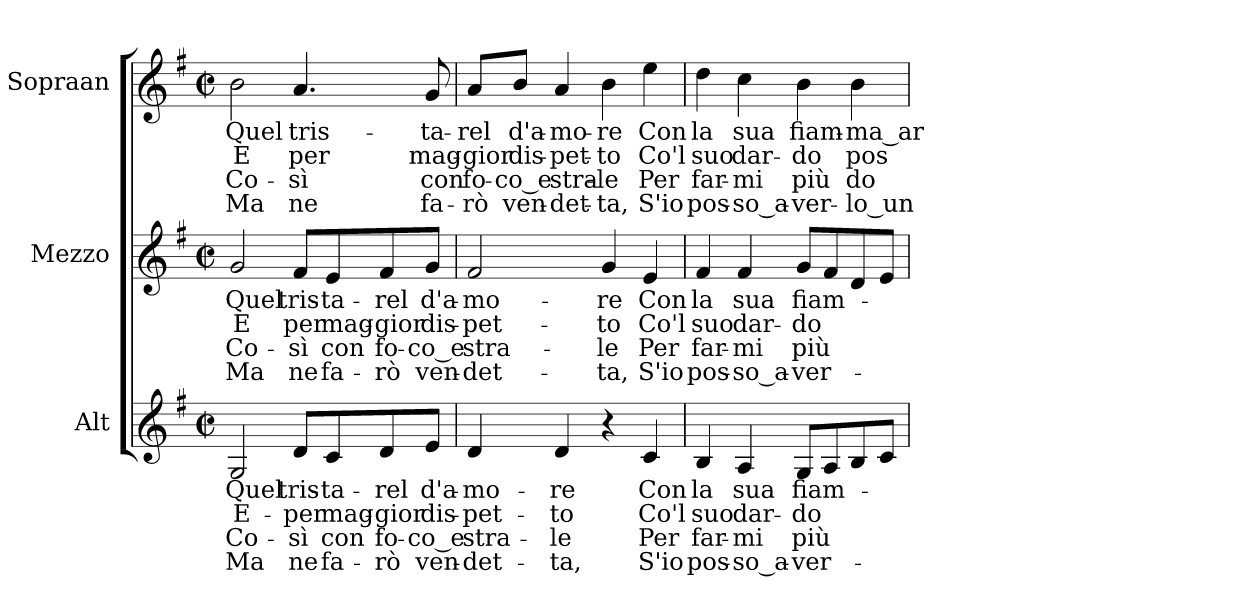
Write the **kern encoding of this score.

**kern	**text	**text	**text	**text	**kern	**text	**text	**text	**text	**kern	**text	**text	**text	**text
*part3	*part3	*part3	*part3	*part3	*part2	*part2	*part2	*part2	*part2	*part1	*part1	*part1	*part1	*part1
*staff3	*staff3	*staff3	*staff3	*staff3	*staff2	*staff2	*staff2	*staff2	*staff2	*staff1	*staff1	*staff1	*staff1	*staff1
*I"Alt	*	*	*	*	*I"Mezzo	*	*	*	*	*I"Sopraan	*	*	*	*
*I't	*	*	*	*	*	*	*	*	*	*I's	*	*	*	*
!!LO:PB:g=z
*clefG2	*	*	*	*	*clefG2	*	*	*	*	*clefG2	*	*	*	*
*ITrd-7c-12	*	*	*	*	*	*	*	*	*	*	*	*	*	*
*k[f#]	*	*	*	*	*k[f#]	*	*	*	*	*k[f#]	*	*	*	*
*G:	*	*	*	*	*G:	*	*	*	*	*G:	*	*	*	*
*M2/2	*	*	*	*	*M2/2	*	*	*	*	*M2/2	*	*	*	*
*met(c|)	*	*	*	*	*met(c|)	*	*	*	*	*met(c|)	*	*	*	*
=1	=1	=1	=1	=1	=1	=1	=1	=1	=1	=1	=1	=1	=1	=1
!	!LO:LY:b:color=#000000	!LO:LY:b:color=#000000	!LO:LY:b:color=#000000	!LO:LY:b:color=#000000	!	!	!	!	!	!	!	!	!	!
!	!	!	!	!	!	!LO:LY:b:color=#000000	!LO:LY:b:color=#000000	!LO:LY:b:color=#000000	!LO:LY:b:color=#000000	!	!	!	!	!
!	!	!	!	!	!	!	!	!	!	!	!LO:LY:b:color=#000000	!LO:LY:b:color=#000000	!LO:LY:b:color=#000000	!LO:LY:b:color=#000000
2gi/	Quel	E-	Co-	-Ma	2gi/	Quel	E	Co-	-Ma	2bi\	Quel	E	Co-	-Ma
!	!LO:LY:b:color=#000000	!LO:LY:b:color=#000000	!LO:LY:b:color=#000000	!LO:LY:b:color=#000000	!	!	!	!	!	!	!	!	!	!
!	!	!	!	!	!	!LO:LY:b:color=#000000	!LO:LY:b:color=#000000	!LO:LY:b:color=#000000	!LO:LY:b:color=#000000	!	!	!	!	!
!	!	!	!	!	!	!	!	!	!	!	!LO:LY:b:color=#000000	!LO:LY:b:color=#000000	!LO:LY:b:color=#000000	!LO:LY:b:color=#000000
8ddi/L	tris-	-per	sì	ne	8f#i/L	tris-	per	sì	ne	4.ai/	tris-	per	sì	ne
!	!LO:LY:b:color=#000000	!LO:LY:b:color=#000000	!LO:LY:b:color=#000000	!LO:LY:b:color=#000000	!	!	!	!	!	!	!	!	!	!
!	!	!	!	!	!	!LO:LY:b:color=#000000	!LO:LY:b:color=#000000	!LO:LY:b:color=#000000	!LO:LY:b:color=#000000	!	!	!	!	!
8cci/	-ta-	mag-	con	fa-	8ei/	-ta-	mag-	con	fa-	.	.	.	.	.
!	!LO:LY:b:color=#000000	!LO:LY:b:color=#000000	!LO:LY:b:color=#000000	!LO:LY:b:color=#000000	!	!	!	!	!	!	!	!	!	!
!	!	!	!	!	!	!LO:LY:b:color=#000000	!LO:LY:b:color=#000000	!LO:LY:b:color=#000000	!LO:LY:b:color=#000000	!	!	!	!	!
8ddi/	-rel	-gior	-fo-	-rò	8f#i/	-rel	-gior	-fo-	-rò	.	.	.	.	.
!	!LO:LY:b:color=#000000	!LO:LY:b:color=#000000	!LO:LY:b:color=#000000	!LO:LY:b:color=#000000	!	!	!	!	!	!	!	!	!	!
!	!	!	!	!	!	!LO:LY:b:color=#000000	!LO:LY:b:color=#000000	!LO:LY:b:color=#000000	!LO:LY:b:color=#000000	!	!	!	!	!
!	!	!	!	!	!	!	!	!	!	!	!LO:LY:b:color=#000000	!LO:LY:b:color=#000000	!LO:LY:b:color=#000000	!LO:LY:b:color=#000000
8eei/J	d'a-	dis-	co_e	ven-	8gi/J	d'a-	dis-	co_e	ven-	8gi/	-ta-	mag-	con	fa-
=2	=2	=2	=2	=2	=2	=2	=2	=2	=2	=2	=2	=2	=2	=2
!	!LO:LY:b:color=#000000	!LO:LY:b:color=#000000	!LO:LY:b:color=#000000	!LO:LY:b:color=#000000	!	!	!	!	!	!	!	!	!	!
!	!	!	!	!	!	!LO:LY:b:color=#000000	!LO:LY:b:color=#000000	!LO:LY:b:color=#000000	!LO:LY:b:color=#000000	!	!	!	!	!
!	!	!	!	!	!	!	!	!	!	!	!LO:LY:b:color=#000000	!LO:LY:b:color=#000000	!LO:LY:b:color=#000000	!LO:LY:b:color=#000000
4ddi/	-mo-	-pet-	-stra-	-det-	2f#i/	-mo-	-pet-	-stra-	-det-	8ai/L	-rel	-gior	-fo-	-rò
!	!	!	!	!	!	!	!	!	!	!	!LO:LY:b:color=#000000	!LO:LY:b:color=#000000	!LO:LY:b:color=#000000	!LO:LY:b:color=#000000
.	.	.	.	.	.	.	.	.	.	8bi/J	d'a-	dis-	co_e	ven-
!	!LO:LY:b:color=#000000	!LO:LY:b:color=#000000	!LO:LY:b:color=#000000	!LO:LY:b:color=#000000	!	!	!	!	!	!	!	!	!	!
!	!	!	!	!	!	!	!	!	!	!	!LO:LY:b:color=#000000	!LO:LY:b:color=#000000	!LO:LY:b:color=#000000	!LO:LY:b:color=#000000
4ddi/	-re	-to	-le	ta,	.	.	.	.	.	4ai/	-mo-	-pet-	-stra-	-det-
!	!	!	!	!	!	!LO:LY:b:color=#000000	!LO:LY:b:color=#000000	!LO:LY:b:color=#000000	!LO:LY:b:color=#000000	!	!	!	!	!
!	!	!	!	!	!	!	!	!	!	!	!LO:LY:b:color=#000000	!LO:LY:b:color=#000000	!LO:LY:b:color=#000000	!LO:LY:b:color=#000000
4r	.	.	.	.	4gi/	-re	-to	-le	ta,	4bi\	-re	-to	-le	ta,
!	!LO:LY:b:color=#000000	!LO:LY:b:color=#000000	!LO:LY:b:color=#000000	!LO:LY:b:color=#000000	!	!	!	!	!	!	!	!	!	!
!	!	!	!	!	!	!LO:LY:b:color=#000000	!LO:LY:b:color=#000000	!LO:LY:b:color=#000000	!LO:LY:b:color=#000000	!	!	!	!	!
!	!	!	!	!	!	!	!	!	!	!	!LO:LY:b:color=#000000	!LO:LY:b:color=#000000	!LO:LY:b:color=#000000	!LO:LY:b:color=#000000
4cci/	Con	Co'l	Per	S'io	4ei/	Con	Co'l	Per	S'io	4eei\	Con	Co'l	Per	S'io
=3	=3	=3	=3	=3	=3	=3	=3	=3	=3	=3	=3	=3	=3	=3
!	!LO:LY:b:color=#000000	!LO:LY:b:color=#000000	!LO:LY:b:color=#000000	!LO:LY:b:color=#000000	!	!	!	!	!	!	!	!	!	!
!	!	!	!	!	!	!LO:LY:b:color=#000000	!LO:LY:b:color=#000000	!LO:LY:b:color=#000000	!LO:LY:b:color=#000000	!	!	!	!	!
!	!	!	!	!	!	!	!	!	!	!	!LO:LY:b:color=#000000	!LO:LY:b:color=#000000	!LO:LY:b:color=#000000	!LO:LY:b:color=#000000
4bi/	la	suo	far-	-pos-	4f#i/	la	suo	far-	-pos-	4ddi\	la	suo	far-	-pos-
!	!LO:LY:b:color=#000000	!LO:LY:b:color=#000000	!LO:LY:b:color=#000000	!LO:LY:b:color=#000000	!	!	!	!	!	!	!	!	!	!
!	!	!	!	!	!	!LO:LY:b:color=#000000	!LO:LY:b:color=#000000	!LO:LY:b:color=#000000	!LO:LY:b:color=#000000	!	!	!	!	!
!	!	!	!	!	!	!	!	!	!	!	!LO:LY:b:color=#000000	!LO:LY:b:color=#000000	!LO:LY:b:color=#000000	!LO:LY:b:color=#000000
4ai/	sua	dar-	-mi	so_a-	4f#i/	sua	dar-	-mi	so_a-	4cci\	sua	dar-	-mi	so_a-
!	!LO:LY:b:color=#000000	!LO:LY:b:color=#000000	!LO:LY:b:color=#000000	!LO:LY:b:color=#000000	!	!	!	!	!	!	!	!	!	!
!	!	!	!	!	!	!LO:LY:b:color=#000000	!LO:LY:b:color=#000000	!LO:LY:b:color=#000000	!LO:LY:b:color=#000000	!	!	!	!	!
!	!	!	!	!	!	!	!	!	!	!	!LO:LY:b:color=#000000	!LO:LY:b:color=#000000	!LO:LY:b:color=#000000	!LO:LY:b:color=#000000
8gi/L	fiam-	-do	-più	ver-	8gi/L	fiam-	-do	-più	ver-	4bi\	fiam-	-do	-più	ver-
8ai/	.	.	.	.	8f#i/	.	.	.	.	.	.	.	.	.
!	!	!	!	!	!	!	!	!	!	!	!LO:LY:b:color=#000000	!LO:LY:b:color=#000000	!LO:LY:b:color=#000000	!LO:LY:b:color=#000000
8bi/	.	.	.	.	8di/	.	.	.	.	4bi\	-ma_ar-	pos-	-do-	-lo_un
8cci/J	.	.	.	.	8ei/J	.	.	.	.	.	.	.	.	.
=	=	=	=	=	=	=	=	=	=	=	=	=	=	=
*-	*-	*-	*-	*-	*-	*-	*-	*-	*-	*-	*-	*-	*-	*-
